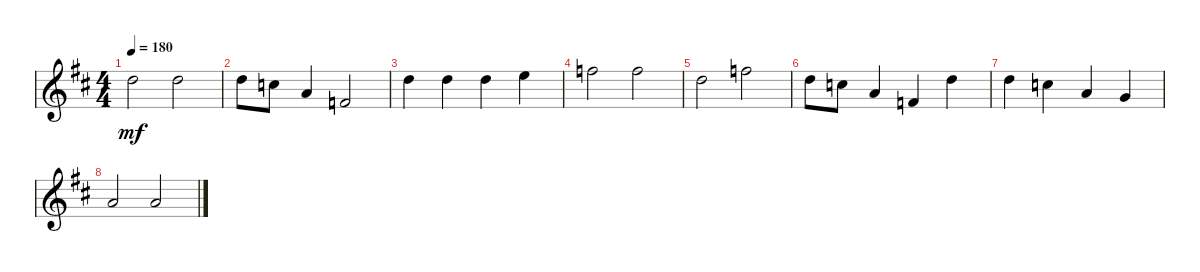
\defaultSystemsLayout 4
\bracketExtendMode groupsimilarinstruments
\singleTrackTrackNamePolicy hidden
\firstSystemTrackNameOrientation horizontal
\otherSystemsTrackNameOrientation horizontal
\track ("Tenor" "Tenor") {instrument acousticguitarsteel}
\staff {score}
\tuning (E4 B3 G3 D3 A2 E2)
\ts (4 4)
\tempo 180
\clef g2
\scale
0.525292
\ks d
3.2.2{dy mf instrument acousticguitarsteel} 3.2.2 |
\scale
0.237354 3.2.8 1.2.8 2.3.4 3.4.2 |
\scale
0.237354 3.2.4 3.2.4 3.2.4 0.1.4 |
\scale
0.333333 1.1.2 1.1.2 |
\scale
0.333333 3.2.2 1.1.2 |
\scale
0.333333 3.2.8 1.2.8 2.3.4 3.4.4 3.2.4 |
3.2.4 1.2.4 2.3.4 0.3.4 |
2.3.2 2.3.2
